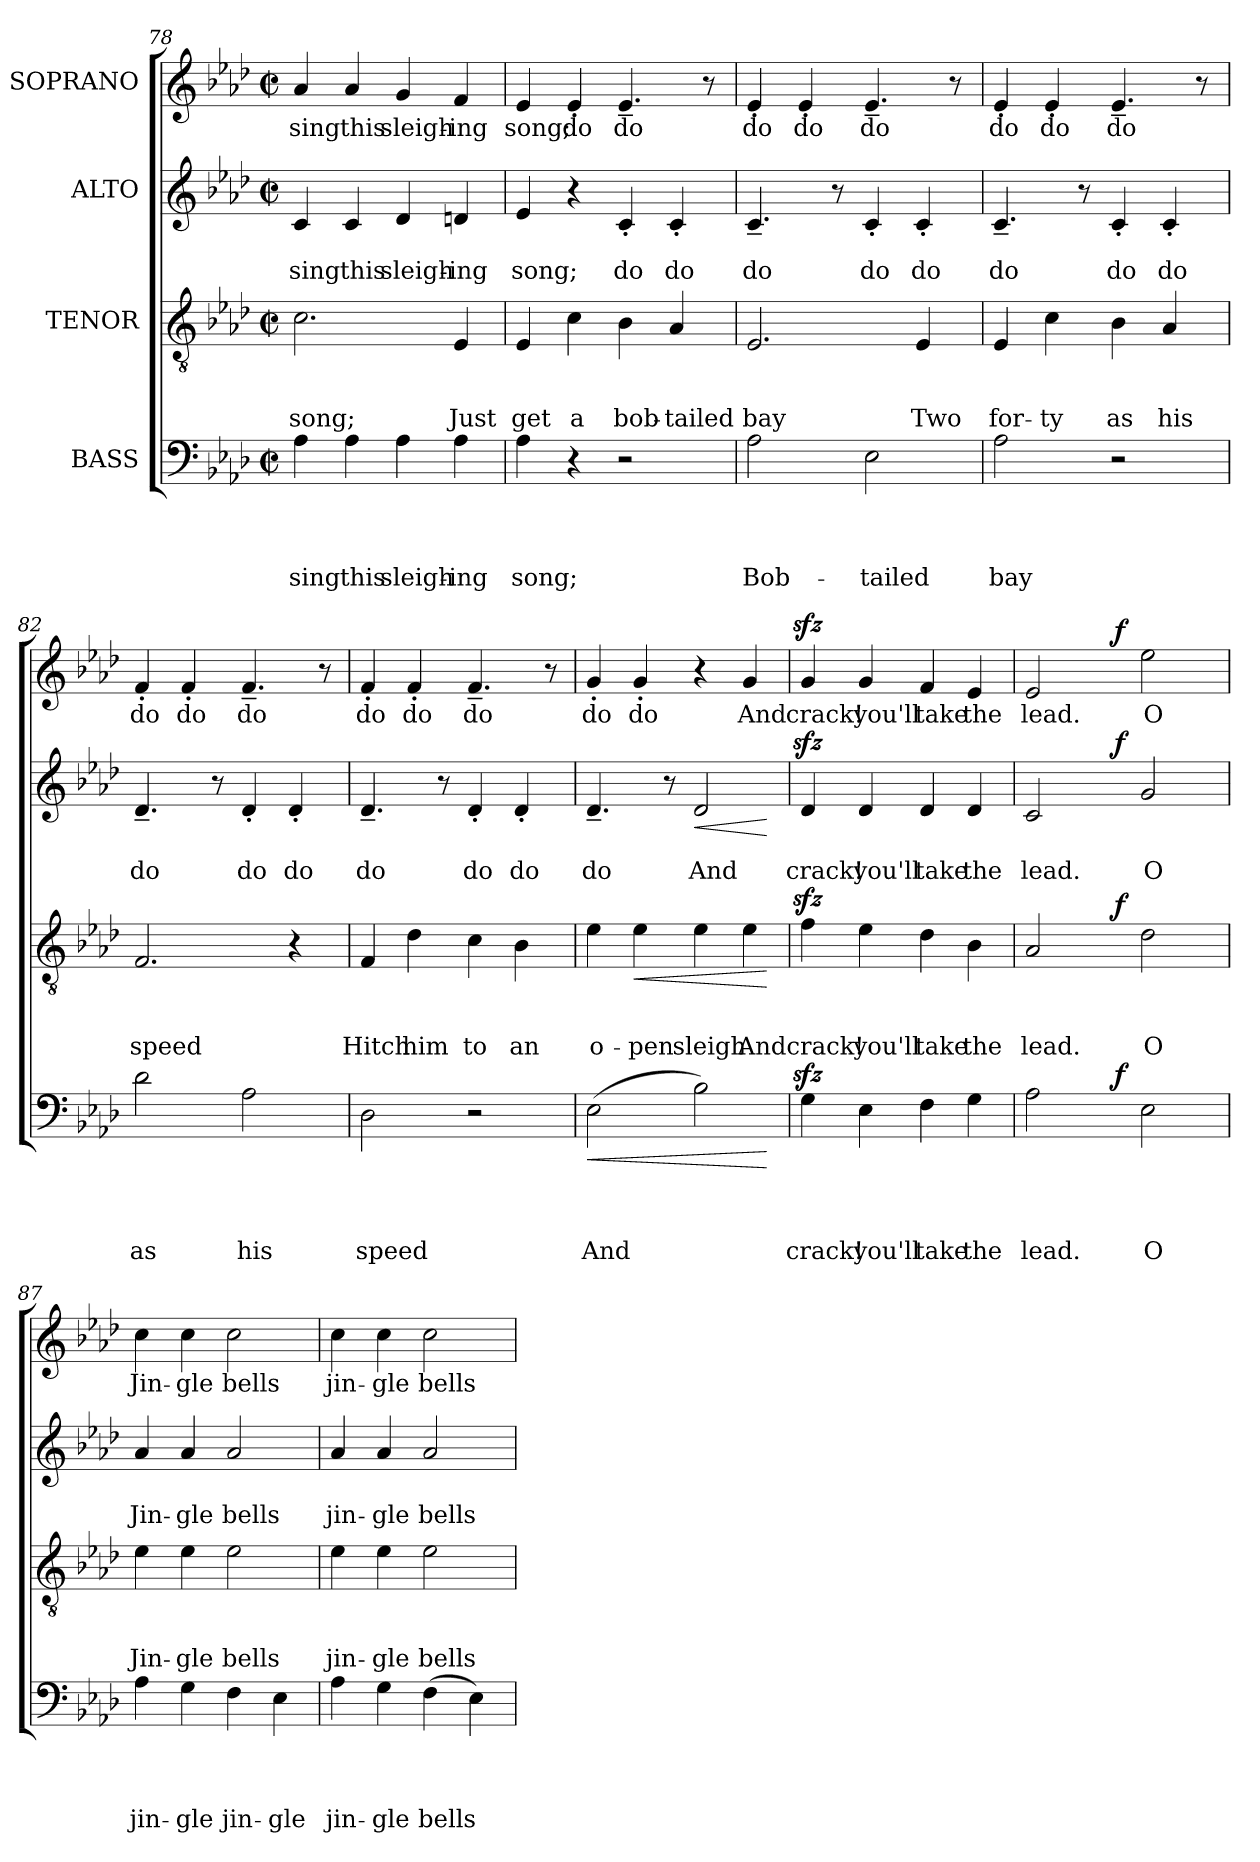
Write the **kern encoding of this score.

**kern	**text	**text	**text	**text	**dynam	**kern	**text	**text	**text	**dynam	**kern	**text	**text	**dynam	**kern	**text	**dynam
*part4	*part4	*part4	*part4	*part4	*part4	*part3	*part3	*part3	*part3	*part3	*part2	*part2	*part2	*part2	*part1	*part1	*part1
*staff4	*staff4	*staff4	*staff4	*staff4	*staff4	*staff3	*staff3	*staff3	*staff3	*staff3	*staff2	*staff2	*staff2	*staff2	*staff1	*staff1	*staff1
*I"BASS	*	*	*	*	*	*I"TENOR	*	*	*	*	*I"ALTO	*	*	*	*I"SOPRANO	*	*
*clefF4	*	*	*	*	*	*clefGv2	*	*	*	*	*clefG2	*	*	*	*clefG2	*	*
*k[b-e-a-d-]	*	*	*	*	*	*k[b-e-a-d-]	*	*	*	*	*k[b-e-a-d-]	*	*	*	*k[b-e-a-d-]	*	*
*A-:	*	*	*	*	*	*A-:	*	*	*	*	*A-:	*	*	*	*A-:	*	*
*M2/2	*	*	*	*	*	*M2/2	*	*	*	*	*M2/2	*	*	*	*M2/2	*	*
*met(c|)	*	*	*	*	*	*met(c|)	*	*	*	*	*met(c|)	*	*	*	*met(c|)	*	*
=78	=78	=78	=78	=78	=78	=78	=78	=78	=78	=78	=78	=78	=78	=78	=78	=78	=78
!	!	!	!	!LO:LY:b	!	!	!	!	!LO:LY:b	!	!	!	!LO:LY:b	!	!	!LO:LY:b	!
4A-\	.	.	.	sing	.	2.c\	.	.	song;	.	4c/	.	sing	.	4a-/	sing	.
!	!	!	!	!LO:LY:b	!	!	!	!	!	!	!	!	!LO:LY:b	!	!	!LO:LY:b	!
4A-\	.	.	.	this	.	.	.	.	.	.	4c/	.	this	.	4a-/	this	.
!	!	!	!	!LO:LY:b	!	!	!	!	!	!	!	!	!LO:LY:b	!	!	!LO:LY:b	!
4A-\	.	.	.	sleigh-	.	.	.	.	.	.	4d-/	.	sleigh-	.	4g/	sleigh-	.
!	!	!	!	!LO:LY:b:rj	!	!	!	!	!LO:LY:b	!	!	!	!LO:LY:b:rj	!	!	!LO:LY:b:rj	!
4A-\	.	.	.	-ing	.	4E-/	.	.	Just	.	4dn/	.	-ing	.	4f/	-ing	.
=79	=79	=79	=79	=79	=79	=79	=79	=79	=79	=79	=79	=79	=79	=79	=79	=79	=79
!	!	!	!	!LO:LY:b	!	!	!	!	!LO:LY:b	!	!	!	!LO:LY:b	!	!	!LO:LY:b	!
4A-\	.	.	.	song;	.	4E-/	.	.	get	.	4e-/	.	song;	.	4e-/	song;	.
!	!	!	!	!	!	!	!	!	!LO:LY:b	!	!	!	!	!	!	!LO:LY:b	!
4r	.	.	.	.	.	4c\	.	.	a	.	4r	.	.	.	4e-'</	do	.
!	!	!	!	!	!	!	!	!	!LO:LY:b	!	!	!	!LO:LY:b	!	!	!LO:LY:b	!
2r	.	.	.	.	.	4B-\	.	.	bob-	.	4c'</	.	do	.	4.e-~</	do	.
!	!	!	!	!	!	!	!	!	!LO:LY:b	!	!	!	!LO:LY:b	!	!	!	!
.	.	.	.	.	.	4A-/	.	.	-tailed	.	4c'</	.	do	.	.	.	.
.	.	.	.	.	.	.	.	.	.	.	.	.	.	.	8r	.	.
=80	=80	=80	=80	=80	=80	=80	=80	=80	=80	=80	=80	=80	=80	=80	=80	=80	=80
!	!	!	!	!LO:LY:b	!	!	!	!	!LO:LY:b	!	!	!	!LO:LY:b	!	!	!LO:LY:b	!
2A-\	.	.	.	Bob-	.	2.E-/	.	.	bay	.	4.c~</	.	do	.	4e-'</	do	.
!	!	!	!	!	!	!	!	!	!	!	!	!	!	!	!	!LO:LY:b	!
.	.	.	.	.	.	.	.	.	.	.	.	.	.	.	4e-'</	do	.
.	.	.	.	.	.	.	.	.	.	.	8r	.	.	.	.	.	.
!	!	!	!	!LO:LY:b	!	!	!	!	!	!	!	!	!LO:LY:b	!	!	!LO:LY:b	!
2E-\	.	.	.	-tailed	.	.	.	.	.	.	4c'</	.	do	.	4.e-~</	do	.
!	!	!	!	!	!	!	!	!	!LO:LY:b	!	!	!	!LO:LY:b	!	!	!	!
.	.	.	.	.	.	4E-/	.	.	Two	.	4c'</	.	do	.	.	.	.
.	.	.	.	.	.	.	.	.	.	.	.	.	.	.	8r	.	.
!!LO:LB:g=z
=81	=81	=81	=81	=81	=81	=81	=81	=81	=81	=81	=81	=81	=81	=81	=81	=81	=81
!	!	!	!	!LO:LY:b	!	!	!	!	!LO:LY:b	!	!	!	!LO:LY:b	!	!	!LO:LY:b	!
2A-\	.	.	.	bay	.	4E-/	.	.	for-	.	4.c~</	.	do	.	4e-'</	do	.
!	!	!	!	!	!	!	!	!	!LO:LY:b:rj	!	!	!	!	!	!	!LO:LY:b	!
.	.	.	.	.	.	4c\	.	.	-ty	.	.	.	.	.	4e-'</	do	.
.	.	.	.	.	.	.	.	.	.	.	8r	.	.	.	.	.	.
!	!	!	!	!	!	!	!	!	!LO:LY:b	!	!	!	!LO:LY:b	!	!	!LO:LY:b	!
2r	.	.	.	.	.	4B-\	.	.	as	.	4c'</	.	do	.	4.e-~</	do	.
!	!	!	!	!	!	!	!	!	!LO:LY:b	!	!	!	!LO:LY:b	!	!	!	!
.	.	.	.	.	.	4A-/	.	.	his	.	4c'</	.	do	.	.	.	.
.	.	.	.	.	.	.	.	.	.	.	.	.	.	.	8r	.	.
=82	=82	=82	=82	=82	=82	=82	=82	=82	=82	=82	=82	=82	=82	=82	=82	=82	=82
!	!	!	!	!LO:LY:b	!	!	!	!	!LO:LY:b	!	!	!	!LO:LY:b	!	!	!LO:LY:b	!
2d-\	.	.	.	as	.	2.F/	.	.	speed	.	4.d-~</	.	do	.	4f'</	do	.
!	!	!	!	!	!	!	!	!	!	!	!	!	!	!	!	!LO:LY:b	!
.	.	.	.	.	.	.	.	.	.	.	.	.	.	.	4f'</	do	.
.	.	.	.	.	.	.	.	.	.	.	8r	.	.	.	.	.	.
!	!	!	!	!LO:LY:b	!	!	!	!	!	!	!	!	!LO:LY:b	!	!	!LO:LY:b	!
2A-\	.	.	.	his	.	.	.	.	.	.	4d-'</	.	do	.	4.f~</	do	.
!	!	!	!	!	!	!	!	!	!	!	!	!	!LO:LY:b	!	!	!	!
.	.	.	.	.	.	4r	.	.	.	.	4d-'</	.	do	.	.	.	.
.	.	.	.	.	.	.	.	.	.	.	.	.	.	.	8r	.	.
=83	=83	=83	=83	=83	=83	=83	=83	=83	=83	=83	=83	=83	=83	=83	=83	=83	=83
!	!	!	!	!LO:LY:b	!	!	!	!	!LO:LY:b	!	!	!	!LO:LY:b	!	!	!LO:LY:b	!
2D-\	.	.	.	speed	.	4F/	.	.	Hitch	.	4.d-~</	.	do	.	4f'</	do	.
!	!	!	!	!	!	!	!	!	!LO:LY:b	!	!	!	!	!	!	!LO:LY:b	!
.	.	.	.	.	.	4d-\	.	.	him	.	.	.	.	.	4f'</	do	.
.	.	.	.	.	.	.	.	.	.	.	8r	.	.	.	.	.	.
!	!	!	!	!	!	!	!	!	!LO:LY:b	!	!	!	!LO:LY:b	!	!	!LO:LY:b	!
2r	.	.	.	.	.	4c\	.	.	to	.	4d-'</	.	do	.	4.f~</	do	.
!	!	!	!	!	!	!	!	!	!LO:LY:b	!	!	!	!LO:LY:b	!	!	!	!
.	.	.	.	.	.	4B-\	.	.	an	.	4d-'</	.	do	.	.	.	.
.	.	.	.	.	.	.	.	.	.	.	.	.	.	.	8r	.	.
=84	=84	=84	=84	=84	=84	=84	=84	=84	=84	=84	=84	=84	=84	=84	=84	=84	=84
!	!	!	!	!LO:LY:b	!LO:HP:b	!	!	!	!LO:LY:b	!	!	!	!LO:LY:b	!	!	!LO:LY:b	!
(>2E-\	.	.	.	And	<	4e-\	.	.	o-	.	4.d-~</	.	do	.	4g'</	do	.
!	!	!	!	!	!	!	!	!	!LO:LY:b	!LO:HP:b	!	!	!	!	!	!LO:LY:b	!
.	.	.	.	.	.	4e-\	.	.	-pen	<	.	.	.	.	4g'</	do	.
.	.	.	.	.	.	.	.	.	.	.	8r	.	.	.	.	.	.
!	!	!	!	!	!	!	!	!	!LO:LY:b	!	!	!	!LO:LY:b	!LO:HP:b	!	!	!
2B-\)	.	.	.	.	.	4e-\	.	.	sleigh	.	2d-/	.	And	<	4r	.	.
!	!	!	!	!	!	!	!	!	!LO:LY:b	!	!	!	!	!	!	!LO:LY:b	!
.	.	.	.	.	.	4e-\	.	.	Andcrack!	.	.	.	.	.	4g/	And	.
.	.	.	.	.	[	.	.	.	.	[	.	.	.	[	.	.	.
=85	=85	=85	=85	=85	=85	=85	=85	=85	=85	=85	=85	=85	=85	=85	=85	=85	=85
!	!	!	!	!LO:LY:b	!	!	!	!	!	!	!	!	!LO:LY:b	!	!	!LO:LY:b	!
4Gzz>\	.	.	.	crack!	.	4fzz>\	.	.	.	.	4d-zz>/	.	crack!	.	4gzz>/	crack!	.
!	!	!	!	!LO:LY:b	!	!	!	!	!LO:LY:b	!	!	!	!LO:LY:b	!	!	!LO:LY:b	!
4E-\	.	.	.	you'll	.	4e-\	.	.	you'll	.	4d-/	.	you'll	.	4g/	you'll	.
!	!	!	!	!LO:LY:b	!	!	!	!	!LO:LY:b	!	!	!	!LO:LY:b	!	!	!LO:LY:b	!
4F\	.	.	.	take	.	4d-\	.	.	take	.	4d-/	.	take	.	4f/	take	.
!	!	!	!	!LO:LY:b	!	!	!	!	!LO:LY:b	!	!	!	!LO:LY:b	!	!	!LO:LY:b	!
4G\	.	.	.	the	.	4B-\	.	.	the	.	4d-/	.	the	.	4e-/	the	.
=86	=86	=86	=86	=86	=86	=86	=86	=86	=86	=86	=86	=86	=86	=86	=86	=86	=86
!	!	!	!	!LO:LY:b	!	!	!	!	!LO:LY:b	!	!	!	!LO:LY:b	!	!	!LO:LY:b	!
*^	*	*	*	*	*	*^	*	*	*	*	*^	*	*	*	*^	*	*
2A-\	4ryy	.	.	.	lead.	.	2A-/	4ryy	.	.	lead.	.	2c/	4ryy	.	lead.	.	2e-/	4ryy	lead.	.
.	8ryy	.	.	.	.	.	.	8ryy	.	.	.	.	.	8ryy	.	.	.	.	8ryy	.	.
.	32ryy	.	.	.	.	.	.	32ryy	.	.	.	.	.	32ryy	.	.	.	.	32ryy	.	.
!	!	!	!	!	!	!LO:DY:a	!	!	!	!	!	!LO:DY:a	!	!	!	!	!LO:DY:a	!	!	!	!LO:DY:a
.	2ryy	.	.	.	.	f	.	2ryy	.	.	.	f	.	2ryy	.	.	f	.	2ryy	.	f
!	!	!	!	!	!LO:LY:b	!	!	!	!	!	!LO:LY:b	!	!	!	!	!LO:LY:b	!	!	!	!LO:LY:b	!
2E-\	.	.	.	.	O	.	2d-\	.	.	.	O	.	2g/	.	.	O	.	2ee-\	.	O	.
.	16.ryy	.	.	.	.	.	.	16.ryy	.	.	.	.	.	16.ryy	.	.	.	.	16.ryy	.	.
!!LO:LB:g=z
=87	=87	=87	=87	=87	=87	=87	=87	=87	=87	=87	=87	=87	=87	=87	=87	=87	=87	=87	=87	=87	=87
!	!	!	!	!	!	!	!	!	!	!	!	!	!	!	!	!	!	!LO:TX:a:B:t=E	!	!	!
!	!	!	!	!	!LO:LY:b	!	!	!	!	!	!LO:LY:b	!	!	!	!	!LO:LY:b	!	!	!	!LO:LY:b	!
*v	*v	*	*	*	*	*	*	*	*	*	*	*	*v	*v	*	*	*	*v	*v	*	*
*	*	*	*	*	*	*v	*v	*	*	*	*	*	*	*	*	*	*	*
4A-\	.	.	.	jin-	.	4e-\	.	.	Jin-	.	4a-/	.	Jin-	.	4cc\	Jin-	.
!	!	!	!	!LO:LY:b:rj	!	!	!	!	!LO:LY:b:rj	!	!	!	!LO:LY:b:rj	!	!	!LO:LY:b:rj	!
4G\	.	.	.	-gle	.	4e-\	.	.	-gle	.	4a-/	.	-gle	.	4cc\	-gle	.
!	!	!	!	!LO:LY:b	!	!	!	!	!LO:LY:b	!	!	!	!LO:LY:b	!	!	!LO:LY:b	!
4F\	.	.	.	jin-	.	2e-\	.	.	bells	.	2a-/	.	bells	.	2cc\	bells	.
!	!	!	!	!LO:LY:b:rj	!	!	!	!	!	!	!	!	!	!	!	!	!
4E-\	.	.	.	-gle	.	.	.	.	.	.	.	.	.	.	.	.	.
=88	=88	=88	=88	=88	=88	=88	=88	=88	=88	=88	=88	=88	=88	=88	=88	=88	=88
!	!	!	!	!LO:LY:b	!	!	!	!	!LO:LY:b	!	!	!	!LO:LY:b	!	!	!LO:LY:b	!
4A-\	.	.	.	jin-	.	4e-\	.	.	jin-	.	4a-/	.	jin-	.	4cc\	jin-	.
!	!	!	!	!LO:LY:b:rj	!	!	!	!	!LO:LY:b:rj	!	!	!	!LO:LY:b:rj	!	!	!LO:LY:b:rj	!
4G\	.	.	.	-gle	.	4e-\	.	.	-gle	.	4a-/	.	-gle	.	4cc\	-gle	.
!	!	!	!	!LO:LY:b	!	!	!	!	!LO:LY:b	!	!	!	!LO:LY:b	!	!	!LO:LY:b	!
(>4F\	.	.	.	bells	.	2e-\	.	.	bells	.	2a-/	.	bells	.	2cc\	bells	.
4E-\)	.	.	.	.	.	.	.	.	.	.	.	.	.	.	.	.	.
=	=	=	=	=	=	=	=	=	=	=	=	=	=	=	=	=	=
*-	*-	*-	*-	*-	*-	*-	*-	*-	*-	*-	*-	*-	*-	*-	*-	*-	*-
